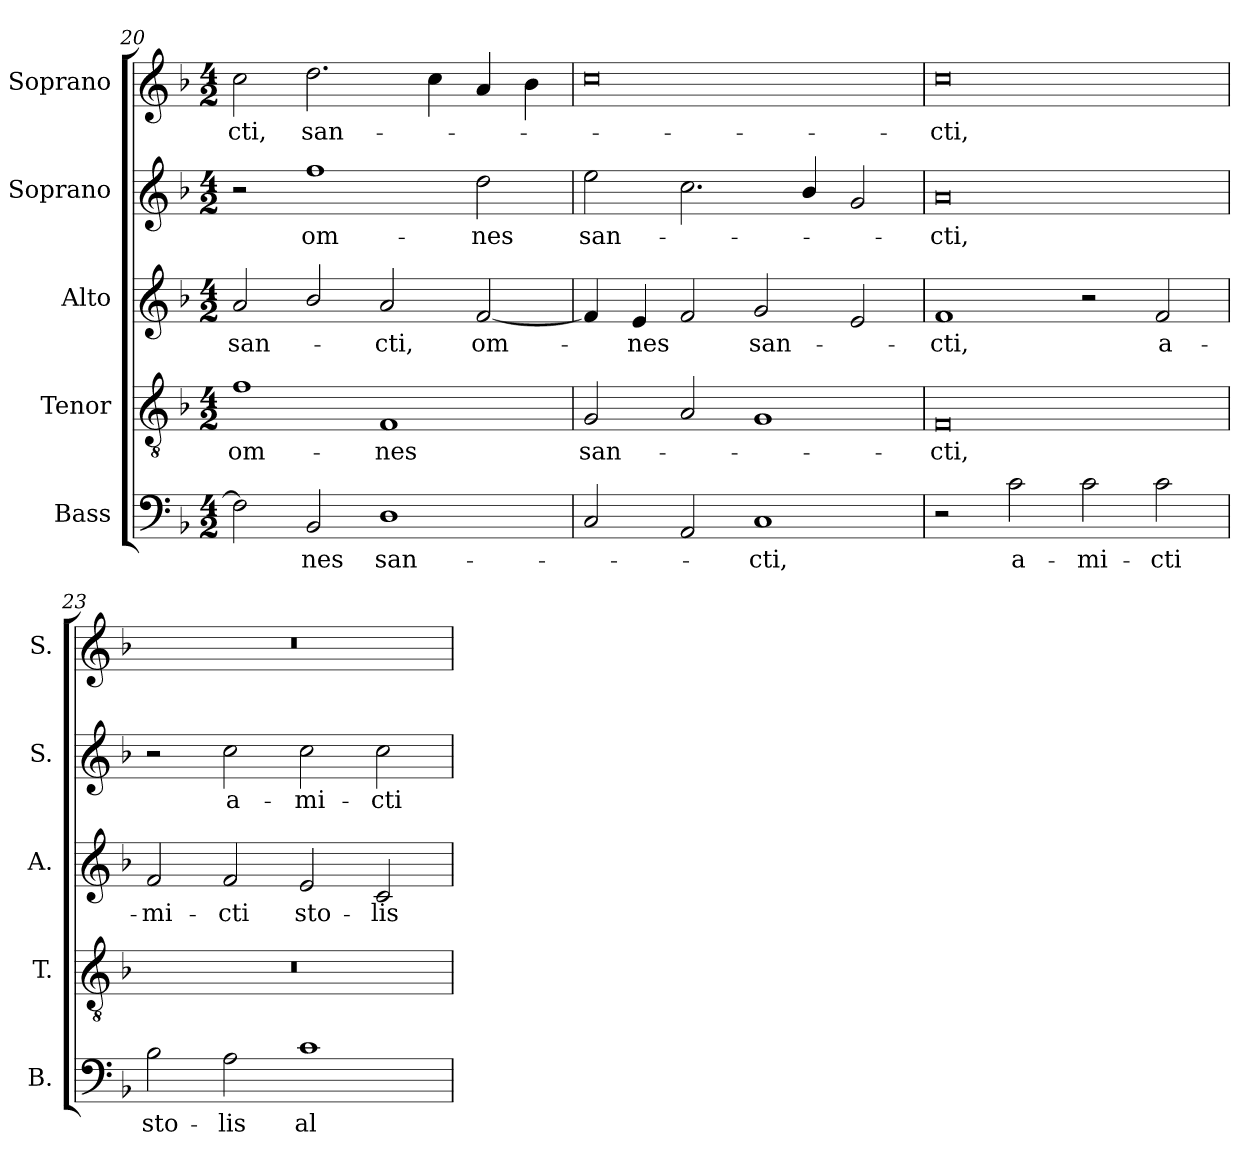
**kern	**text	**kern	**text	**kern	**text	**kern	**text	**kern	**text
*part5	*part5	*part4	*part4	*part3	*part3	*part2	*part2	*part1	*part1
*staff5	*staff5	*staff4	*staff4	*staff3	*staff3	*staff2	*staff2	*staff1	*staff1
*I"Bass	*	*I"Tenor	*	*I"Alto	*	*I"Soprano	*	*I"Soprano	*
*I'B.	*	*I'T.	*	*I'A.	*	*I'S.	*	*I'S.	*
*clefF4	*	*clefGv2	*	*clefG2	*	*clefG2	*	*clefG2	*
*	*	*ITrd7c12	*	*	*	*	*	*	*
*k[b-]	*	*k[b-]	*	*k[b-]	*	*k[b-]	*	*k[b-]	*
*F:	*	*F:	*	*F:	*	*F:	*	*F:	*
*M4/2	*	*M4/2	*	*M4/2	*	*M4/2	*	*M4/2	*
=20	=20	=20	=20	=20	=20	=20	=20	=20	=20
!	!	!	!LO:LY:b:color=#000000	!	!	!	!	!	!
!	!	!	!	!	!LO:LY:b:color=#000000	!	!	!	!
!	!	!	!	!	!	!	!	!	!LO:LY:b:color=#000000
2Fi\]	.	1Fi	om-	2ai/	san-	2r	.	2cci\	-cti,
!	!LO:LY:b:color=#000000	!	!	!	!	!	!	!	!
!	!	!	!	!	!	!	!LO:LY:b:color=#000000	!	!
!	!	!	!	!	!	!	!	!	!LO:LY:b:color=#000000
2BB-i/	-nes	.	.	2b-i/	.	1ffi	om-	2.ddi\	san-
!	!LO:LY:b:color=#000000	!	!	!	!	!	!	!	!
!	!	!	!LO:LY:b:color=#000000	!	!	!	!	!	!
!	!	!	!	!	!LO:LY:b:color=#000000	!	!	!	!
1Di	san-	1FFi	-nes	2ai/	-cti,	.	.	.	.
.	.	.	.	.	.	.	.	4cci\	.
!	!	!	!	!	!LO:LY:b:color=#000000	!	!	!	!
!	!	!	!	!	!	!	!LO:LY:b:color=#000000	!	!
.	.	.	.	[2fi/	om-	2ddi\	-nes	4ai/	.
.	.	.	.	.	.	.	.	4b-i\	.
!!LO:LB:g=z
=21	=21	=21	=21	=21	=21	=21	=21	=21	=21
!	!	!	!LO:LY:b:color=#000000	!	!	!	!	!	!
!	!	!	!	!	!	!	!LO:LY:b:color=#000000	!	!
2Ci/	.	2GGi/	san-	4fi/]	.	2eei\	san-	0cci	.
!	!	!	!	!	!LO:LY:b:color=#000000	!	!	!	!
.	.	.	.	4ei/	-nes	.	.	.	.
2AAi/	.	2AAi/	.	2fi/	.	2.cci\	.	.	.
!	!LO:LY:b:color=#000000	!	!	!	!	!	!	!	!
!	!	!	!	!	!LO:LY:b:color=#000000	!	!	!	!
1Ci	-cti,	1GGi	.	2gi/	san-	.	.	.	.
.	.	.	.	.	.	4b-i/	.	.	.
.	.	.	.	2ei/	.	2gi/	.	.	.
=22	=22	=22	=22	=22	=22	=22	=22	=22	=22
!	!	!	!LO:LY:b:color=#000000	!	!	!	!	!	!
!	!	!	!	!	!LO:LY:b:color=#000000	!	!	!	!
!	!	!	!	!	!	!	!LO:LY:b:color=#000000	!	!
!	!	!	!	!	!	!	!	!	!LO:LY:b:color=#000000
2r	.	0FFi	-cti,	1fi	-cti,	0ai	-cti,	0cci	-cti,
!	!LO:LY:b:color=#000000	!	!	!	!	!	!	!	!
2ci\	a-	.	.	.	.	.	.	.	.
!	!LO:LY:b:color=#000000	!	!	!	!	!	!	!	!
2ci\	-mi-	.	.	2r	.	.	.	.	.
!	!LO:LY:b:color=#000000	!	!	!	!	!	!	!	!
!	!	!	!	!	!LO:LY:b:color=#000000	!	!	!	!
2ci\	-cti	.	.	2fi/	a-	.	.	.	.
=23	=23	=23	=23	=23	=23	=23	=23	=23	=23
!	!LO:LY:b:color=#000000	!LO:N:vis=1	!	!	!	!	!	!	!
!	!	!	!	!	!LO:LY:b:color=#000000	!	!	!LO:N:vis=1	!
2B-i\	sto-	0r	.	2fi/	-mi-	2r	.	0r	.
!	!LO:LY:b:color=#000000	!	!	!	!	!	!	!	!
!	!	!	!	!	!LO:LY:b:color=#000000	!	!	!	!
!	!	!	!	!	!	!	!LO:LY:b:color=#000000	!	!
2Ai\	-lis	.	.	2fi/	-cti	2cci\	a-	.	.
!	!LO:LY:b:color=#000000	!	!	!	!	!	!	!	!
!	!	!	!	!	!LO:LY:b:color=#000000	!	!	!	!
!	!	!	!	!	!	!	!LO:LY:b:color=#000000	!	!
1ci	al-	.	.	2ei/	sto-	2cci\	-mi-	.	.
!	!	!	!	!	!LO:LY:b:color=#000000	!	!	!	!
!	!	!	!	!	!	!	!LO:LY:b:color=#000000	!	!
.	.	.	.	2ci/	-lis	2cci\	-cti	.	.
=	=	=	=	=	=	=	=	=	=
*-	*-	*-	*-	*-	*-	*-	*-	*-	*-
